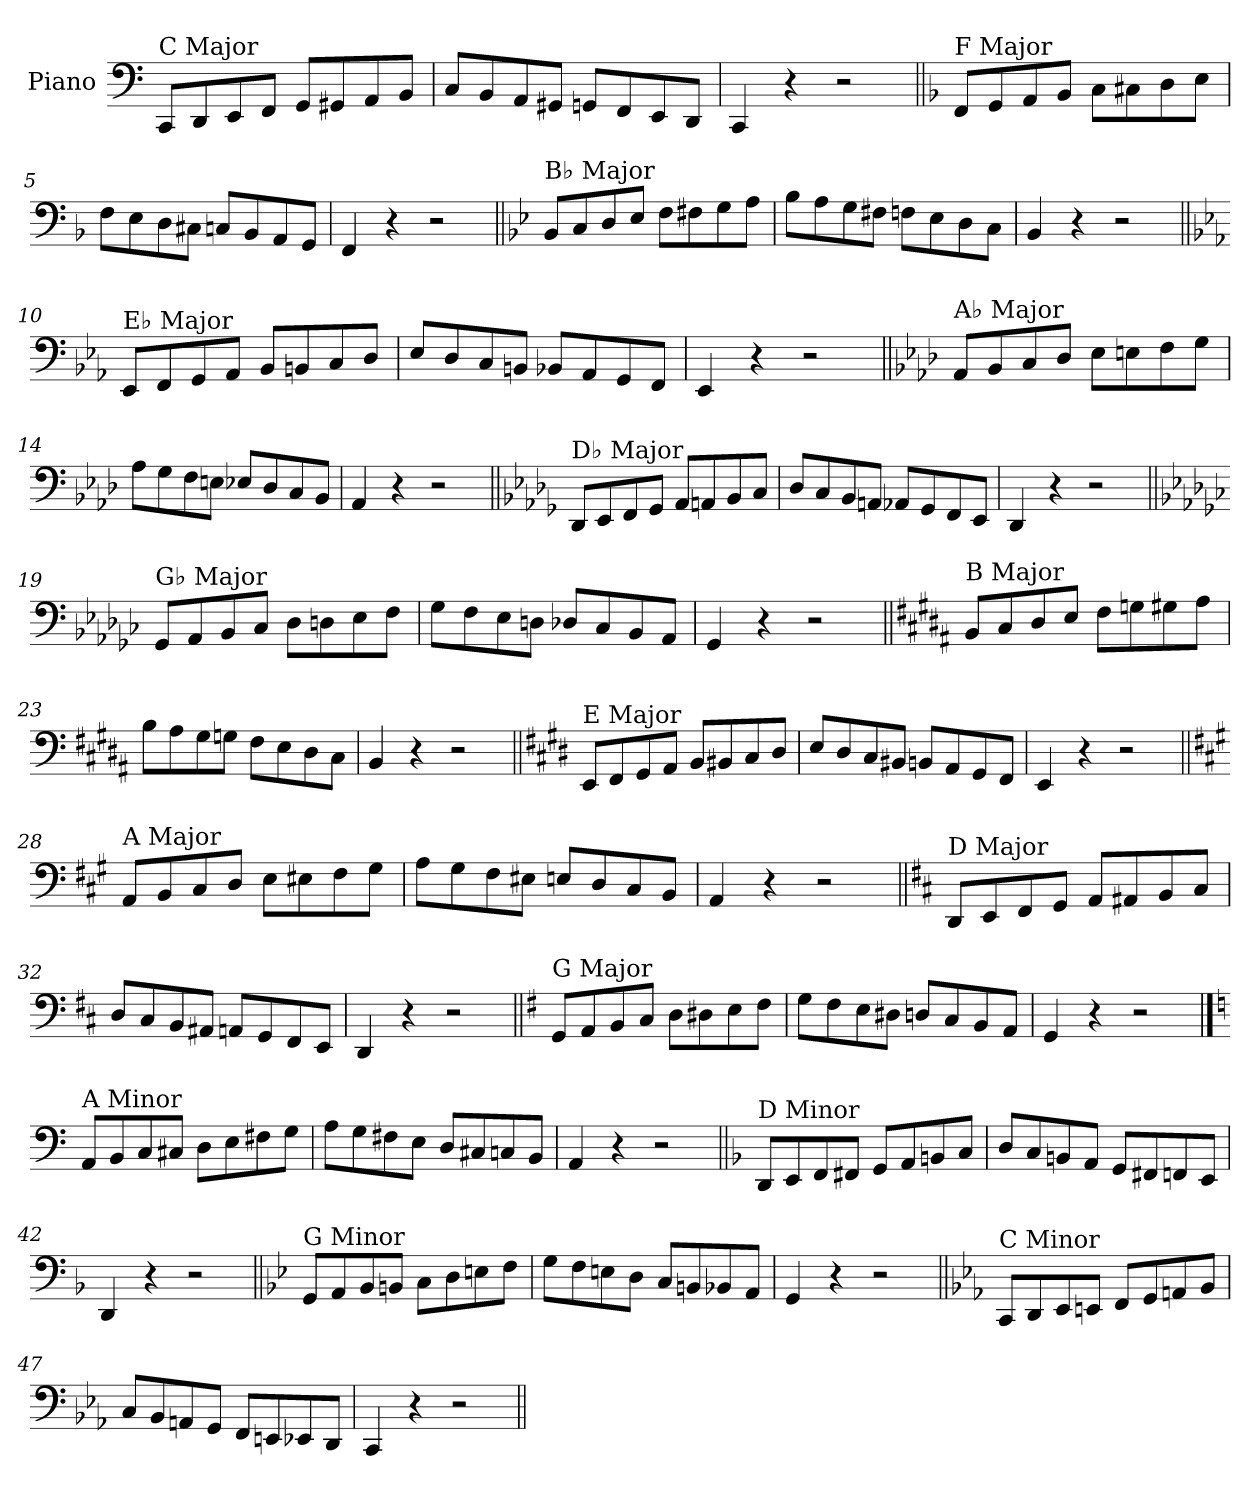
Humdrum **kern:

**kern
*part1
*staff1
*I"Piano
*I'Pno.
*clefF4
*k[]
=1
!LO:TX:a:t=C Major
8CC/L
8DD/
8EE/
8FF/J
8GG/L
8GG#X/
8AA/
8BB/J
=2
8C/L
8BB/
8AA/
8GG#X/J
8GGn/L
8FF/
8EE/
8DD/J
=3
4CC/
4r
2r
=4||
*k[b-]
!LO:TX:a:t=F Major
8FF/L
8GG/
8AA/
8BB-/J
8C\L
8C#X\
8D\
8E\J
=5
8F\L
8E\
8D\
8C#X\J
8Cn/L
8BB-/
8AA/
8GG/J
=6
4FF/
4r
2r
!!LO:LB:g=z
=7||
*k[b-e-]
!LO:TX:a:t=B♭ Major
8BB-/L
8C/
8D/
8E-/J
8F\L
8F#X\
8G\
8A\J
=8
8B-\L
8A\
8G\
8F#X\J
8Fn\L
8E-\
8D\
8C\J
=9
4BB-/
4r
2r
=10||
*k[b-e-a-]
!LO:TX:a:t=E♭ Major
8EE-/L
8FF/
8GG/
8AA-/J
8BB-/L
8BBn/
8C/
8D/J
=11
8E-/L
8D/
8C/
8BBn/J
8BB-X/L
8AA-/
8GG/
8FF/J
=12
4EE-/
4r
2r
!!LO:LB:g=z
=13||
*k[b-e-a-d-]
!LO:TX:a:t=A♭ Major
8AA-/L
8BB-/
8C/
8D-/J
8E-\L
8En\
8F\
8G\J
=14
8A-\L
8G\
8F\
8En\J
8E-X/L
8D-/
8C/
8BB-/J
=15
4AA-/
4r
2r
=16||
*k[b-e-a-d-g-]
!LO:TX:a:t=D♭ Major
8DD-/L
8EE-/
8FF/
8GG-/J
8AA-/L
8AAn/
8BB-/
8C/J
=17
8D-/L
8C/
8BB-/
8AAn/J
8AA-X/L
8GG-/
8FF/
8EE-/J
=18
4DD-/
4r
2r
!!LO:LB:g=z
=19||
*k[b-e-a-d-g-c-]
!LO:TX:a:t=G♭ Major
8GG-/L
8AA-/
8BB-/
8C-/J
8D-\L
8Dn\
8E-\
8F\J
=20
8G-\L
8F\
8E-\
8Dn\J
8D-X/L
8C-/
8BB-/
8AA-/J
=21
4GG-/
4r
2r
=22||
*k[f#c#g#d#a#]
!LO:TX:a:t=B Major
8BB/L
8C#/
8D#/
8E/J
8F#\L
8Gn\
8G#X\
8A#\J
=23
8B\L
8A#\
8G#\
8Gn\J
8F#\L
8E\
8D#\
8C#\J
=24
4BB/
4r
2r
!!LO:LB:g=z
=25||
*k[f#c#g#d#]
!LO:TX:a:t=E Major
8EE/L
8FF#/
8GG#/
8AA/J
8BB/L
8BB#X/
8C#/
8D#/J
=26
8E/L
8D#/
8C#/
8BB#X/J
8BBn/L
8AA/
8GG#/
8FF#/J
=27
4EE/
4r
2r
=28||
*k[f#c#g#]
!LO:TX:a:t=A Major
8AA/L
8BB/
8C#/
8D/J
8E\L
8E#X\
8F#\
8G#\J
=29
8A\L
8G#\
8F#\
8E#X\J
8En/L
8D/
8C#/
8BB/J
=30
4AA/
4r
2r
!!LO:LB:g=z
=31||
*k[f#c#]
!LO:TX:a:t=D Major
8DD/L
8EE/
8FF#/
8GG/J
8AA/L
8AA#X/
8BB/
8C#/J
=32
8D/L
8C#/
8BB/
8AA#X/J
8AAn/L
8GG/
8FF#/
8EE/J
=33
4DD/
4r
2r
=34||
*k[f#]
!LO:TX:a:t=G Major
8GG/L
8AA/
8BB/
8C/J
8D\L
8D#X\
8E\
8F#\J
=35
8G\L
8F#\
8E\
8D#X\J
8Dn/L
8C/
8BB/
8AA/J
=36
4GG/
4r
2r
!!LO:PB:g=z
==37
*k[]
!LO:TX:a:t=A Minor
8AA/L
8BB/
8C/
8C#X/J
8D\L
8E\
8F#X\
8G\J
=38
8A\L
8G\
8F#X\
8E\J
8D/L
8C#X/
8Cn/
8BB/J
=39
4AA/
4r
2r
=40||
*k[b-]
!LO:TX:a:t=D Minor
8DD/L
8EE/
8FF/
8FF#X/J
8GG/L
8AA/
8BBn/
8C/J
=41
8D/L
8C/
8BBn/
8AA/J
8GG/L
8FF#X/
8FFn/
8EE/J
=42
4DD/
4r
2r
!!LO:LB:g=z
=43||
*k[b-e-]
!LO:TX:a:t=G Minor
8GG/L
8AA/
8BB-/
8BBn/J
8C\L
8D\
8En\
8F\J
=44
8G\L
8F\
8En\
8D\J
8C/L
8BBn/
8BB-X/
8AA/J
=45
4GG/
4r
2r
=46||
*k[b-e-a-]
!LO:TX:a:t=C Minor
8CC/L
8DD/
8EE-/
8EEn/J
8FF/L
8GG/
8AAn/
8BB-/J
=47
8C/L
8BB-/
8AAn/
8GG/J
8FF/L
8EEn/
8EE-X/
8DD/J
=48
4CC/
4r
2r
=||
*-
